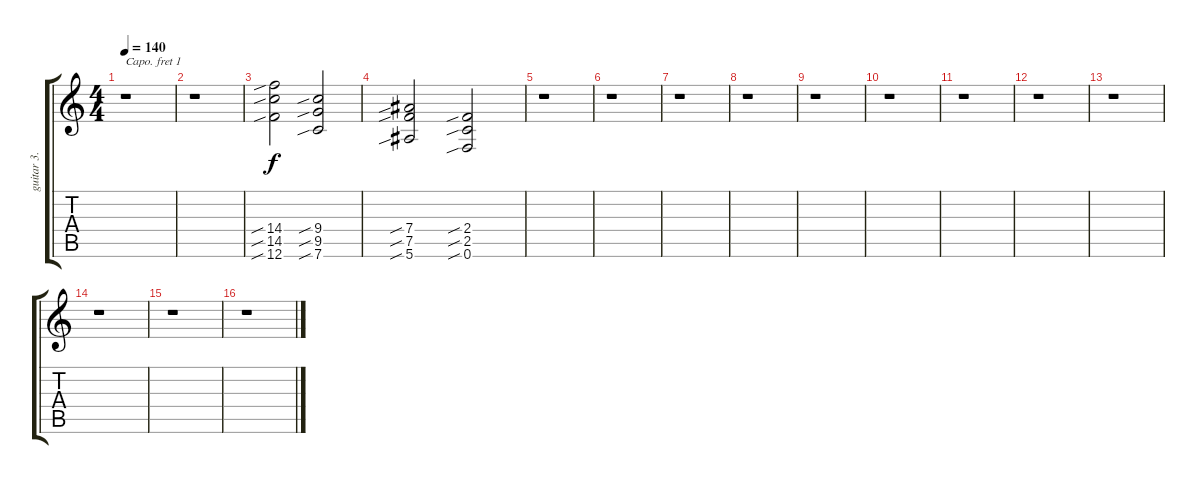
\track ("guitar 3." "guitar 3.") {instrument distortionguitar}
\staff {score tabs}
\capo 1
\tuning (E4 B3 G3 D3 A2 E2) {hide}
\ts (4 4)
\tempo 140
\clef g2
\ks c
r.1{dy f} |
r.1 |
(14.4{sib} 14.5{sib} 12.6{sib}).2 (9.4{sib} 9.5{sib} 7.6{sib}).2 |
(7.4{sib} 7.5{sib} 5.6{sib}).2 (2.4{sib} 2.5{sib} 0.6{sib}).2 |
r.1 |
r.1 |
r.1 |
r.1 |
r.1 |
r.1 |
r.1 |
r.1 |
r.1 |
r.1 |
r.1 |
r.1
